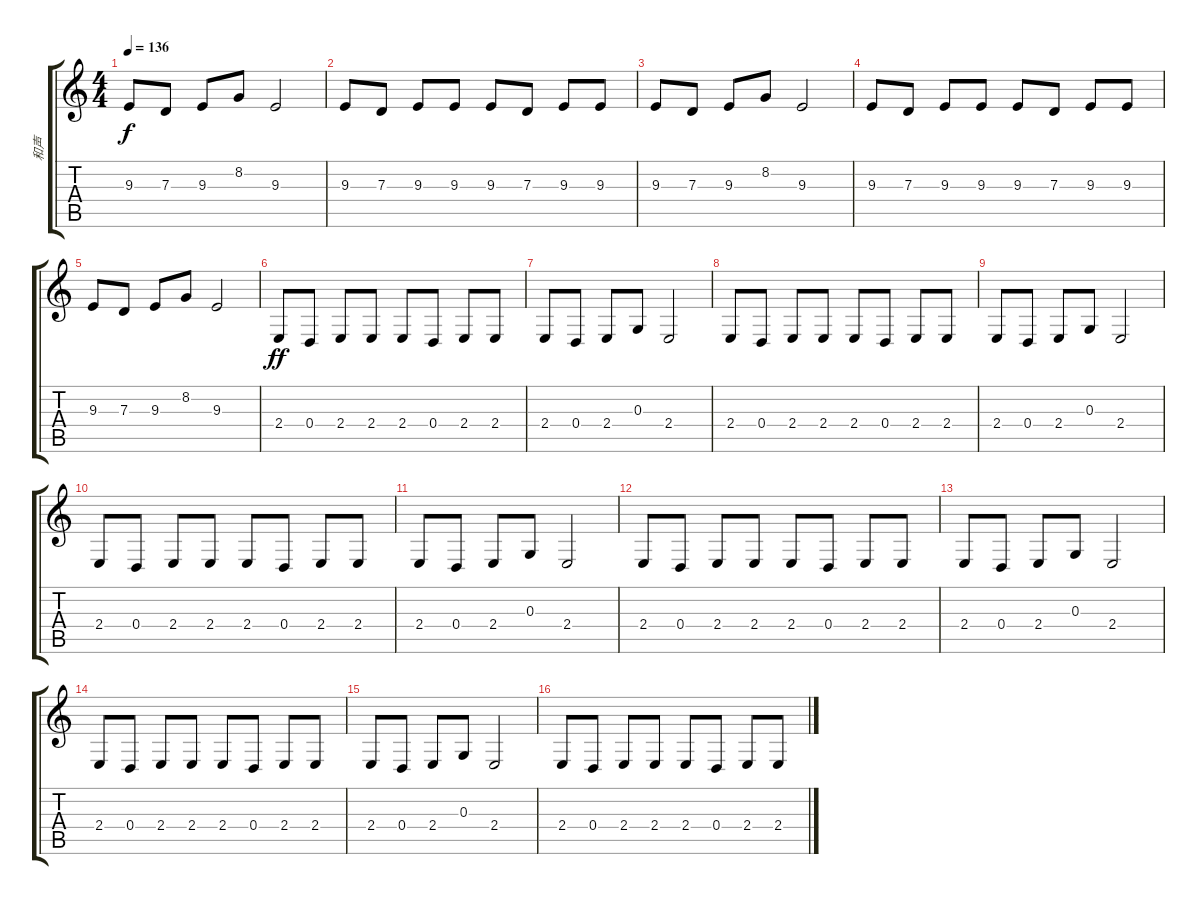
\track ("和声" "和声") {instrument lead6voice}
\staff {score tabs}
\tuning (E4 B3 G3 D3 A2 E2) {hide}
\ts (4 4)
\tempo 136
\clef g2
\ks c
9.3.8{dy f} 7.3.8 9.3.8 8.2.8 9.3.2 |
9.3.8 7.3.8 9.3.8 9.3.8 9.3.8 7.3.8 9.3.8 9.3.8 |
9.3.8 7.3.8 9.3.8 8.2.8 9.3.2 |
9.3.8 7.3.8 9.3.8 9.3.8 9.3.8 7.3.8 9.3.8 9.3.8 |
9.3.8 7.3.8 9.3.8 8.2.8 9.3.2 |
2.4.8{dy ff} 0.4.8 2.4.8 2.4.8 2.4.8 0.4.8 2.4.8 2.4.8 |
2.4.8 0.4.8 2.4.8 0.3.8 2.4.2 |
2.4.8 0.4.8 2.4.8 2.4.8 2.4.8 0.4.8 2.4.8 2.4.8 |
2.4.8 0.4.8 2.4.8 0.3.8 2.4.2 |
2.4.8 0.4.8 2.4.8 2.4.8 2.4.8 0.4.8 2.4.8 2.4.8 |
2.4.8 0.4.8 2.4.8 0.3.8 2.4.2 |
2.4.8 0.4.8 2.4.8 2.4.8 2.4.8 0.4.8 2.4.8 2.4.8 |
2.4.8 0.4.8 2.4.8 0.3.8 2.4.2 |
2.4.8 0.4.8 2.4.8 2.4.8 2.4.8 0.4.8 2.4.8 2.4.8 |
2.4.8 0.4.8 2.4.8 0.3.8 2.4.2 |
2.4.8 0.4.8 2.4.8 2.4.8 2.4.8 0.4.8 2.4.8 2.4.8
